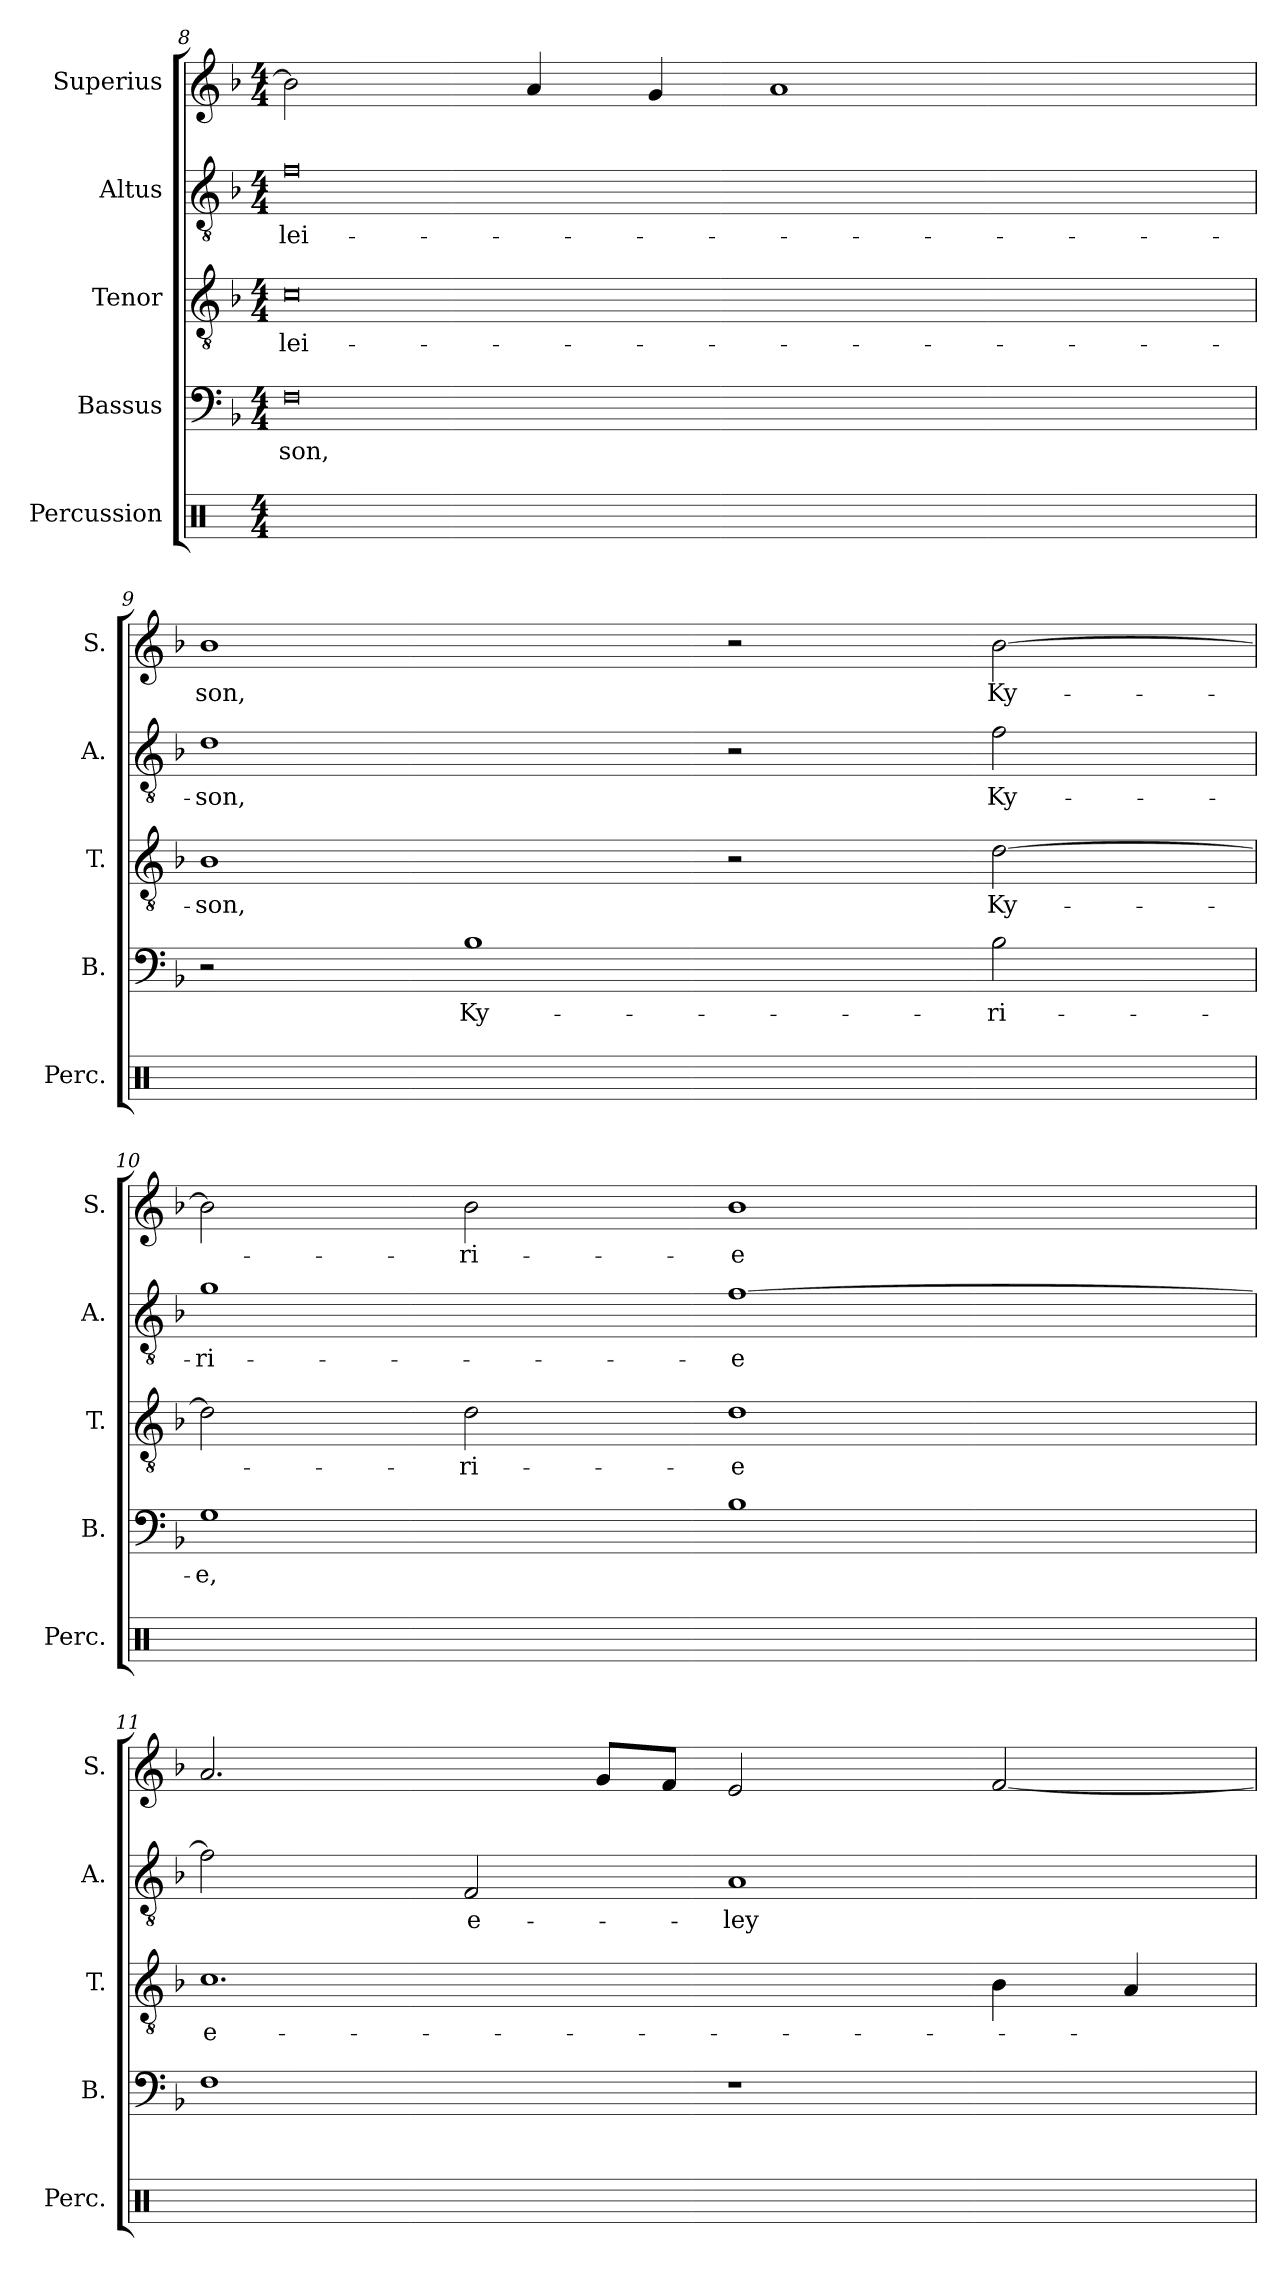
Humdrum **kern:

**kern	**kern	**text	**kern	**text	**kern	**text	**kern	**text
*part5	*part4	*part4	*part3	*part3	*part2	*part2	*part1	*part1
*staff5	*staff4	*staff4	*staff3	*staff3	*staff2	*staff2	*staff1	*staff1
*I"Percussion	*I"Bassus	*	*I"Tenor	*	*I"Altus	*	*I"Superius	*
*I'Perc.	*I'B.	*	*I'T.	*	*I'A.	*	*I'S.	*
*clefX	*clefF4	*	*clefGv2	*	*clefGv2	*	*clefG2	*
*	*	*	*ITrd7c12	*	*ITrd7c12	*	*	*
*k[]	*k[b-]	*	*k[b-]	*	*k[b-]	*	*k[b-]	*
*C:	*F:	*	*F:	*	*F:	*	*F:	*
*M4/4	*M4/4	*	*M4/4	*	*M4/4	*	*M4/4	*
=8	=8	=8	=8	=8	=8	=8	=8	=8
!	!	!LO:LY:b:color=#000000	!	!	!	!	!	!
!	!	!	!	!LO:LY:b:color=#000000	!	!	!	!
!	!	!	!	!	!	!LO:LY:b:color=#000000	!	!
16Rei/LLyy	0Fi	-son,	0Ci	-lei-	0Fi	-lei-	2b-i\]	.
16Rei/yy	.	.	.	.	.	.	.	.
16Rei/yy	.	.	.	.	.	.	.	.
16Rei/JJyy	.	.	.	.	.	.	.	.
16Rei/LLyy	.	.	.	.	.	.	.	.
16Rei/yy	.	.	.	.	.	.	.	.
16Rei/yy	.	.	.	.	.	.	.	.
16Rei/JJyy	.	.	.	.	.	.	.	.
16Rei/LLyy	.	.	.	.	.	.	4ai/	.
16Rei/yy	.	.	.	.	.	.	.	.
16Rei/yy	.	.	.	.	.	.	.	.
16Rei/JJyy	.	.	.	.	.	.	.	.
16Rei/LLyy	.	.	.	.	.	.	4gi/	.
16Rei/yy	.	.	.	.	.	.	.	.
16Rei/yy	.	.	.	.	.	.	.	.
16Rei/JJyy	.	.	.	.	.	.	.	.
16Rei/LLyy	.	.	.	.	.	.	1ai	.
16Rei/yy	.	.	.	.	.	.	.	.
16Rei/yy	.	.	.	.	.	.	.	.
16Rei/JJyy	.	.	.	.	.	.	.	.
16Rei/LLyy	.	.	.	.	.	.	.	.
16Rei/yy	.	.	.	.	.	.	.	.
16Rei/yy	.	.	.	.	.	.	.	.
16Rei/JJyy	.	.	.	.	.	.	.	.
16Rei/LLyy	.	.	.	.	.	.	.	.
16Rei/yy	.	.	.	.	.	.	.	.
16Rei/yy	.	.	.	.	.	.	.	.
16Rei/JJyy	.	.	.	.	.	.	.	.
16Rei/LLyy	.	.	.	.	.	.	.	.
16Rei/yy	.	.	.	.	.	.	.	.
16Rei/yy	.	.	.	.	.	.	.	.
16Rei/JJyy	.	.	.	.	.	.	.	.
=9	=9	=9	=9	=9	=9	=9	=9	=9
!	!	!	!	!LO:LY:b:color=#000000	!	!	!	!
!	!	!	!	!	!	!LO:LY:b:color=#000000	!	!
!	!	!	!	!	!	!	!	!LO:LY:b:color=#000000
16Rei/LLyy	2r	.	1BB-i	-son,	1Di	-son,	1b-i	-son,
16Rei/yy	.	.	.	.	.	.	.	.
16Rei/yy	.	.	.	.	.	.	.	.
16Rei/JJyy	.	.	.	.	.	.	.	.
16Rei/LLyy	.	.	.	.	.	.	.	.
16Rei/yy	.	.	.	.	.	.	.	.
16Rei/yy	.	.	.	.	.	.	.	.
16Rei/JJyy	.	.	.	.	.	.	.	.
!	!	!LO:LY:b:color=#000000	!	!	!	!	!	!
16Rei/LLyy	1B-i	Ky-	.	.	.	.	.	.
16Rei/yy	.	.	.	.	.	.	.	.
16Rei/yy	.	.	.	.	.	.	.	.
16Rei/JJyy	.	.	.	.	.	.	.	.
16Rei/LLyy	.	.	.	.	.	.	.	.
16Rei/yy	.	.	.	.	.	.	.	.
16Rei/yy	.	.	.	.	.	.	.	.
16Rei/JJyy	.	.	.	.	.	.	.	.
16Rei/LLyy	.	.	2r	.	2r	.	2r	.
16Rei/yy	.	.	.	.	.	.	.	.
16Rei/yy	.	.	.	.	.	.	.	.
16Rei/JJyy	.	.	.	.	.	.	.	.
16Rei/LLyy	.	.	.	.	.	.	.	.
16Rei/yy	.	.	.	.	.	.	.	.
16Rei/yy	.	.	.	.	.	.	.	.
16Rei/JJyy	.	.	.	.	.	.	.	.
!	!	!LO:LY:b:color=#000000	!	!	!	!	!	!
!	!	!	!	!LO:LY:b:color=#000000	!	!	!	!
!	!	!	!	!	!	!LO:LY:b:color=#000000	!	!
!	!	!	!	!	!	!	!	!LO:LY:b:color=#000000
16Rei/LLyy	2B-i\	-ri-	[>2Di\	Ky-	2Fi\	Ky-	[>2b-i\	Ky-
16Rei/yy	.	.	.	.	.	.	.	.
16Rei/yy	.	.	.	.	.	.	.	.
16Rei/JJyy	.	.	.	.	.	.	.	.
16Rei/LLyy	.	.	.	.	.	.	.	.
16Rei/yy	.	.	.	.	.	.	.	.
16Rei/yy	.	.	.	.	.	.	.	.
16Rei/JJyy	.	.	.	.	.	.	.	.
=10	=10	=10	=10	=10	=10	=10	=10	=10
!	!	!LO:LY:b:color=#000000	!	!	!	!	!	!
!	!	!	!	!	!	!LO:LY:b:color=#000000	!	!
16Rei/LLyy	1Gi	-e,	2Di\]	.	1Gi	-ri-	2b-i\]	.
16Rei/yy	.	.	.	.	.	.	.	.
16Rei/yy	.	.	.	.	.	.	.	.
16Rei/JJyy	.	.	.	.	.	.	.	.
16Rei/LLyy	.	.	.	.	.	.	.	.
16Rei/yy	.	.	.	.	.	.	.	.
16Rei/yy	.	.	.	.	.	.	.	.
16Rei/JJyy	.	.	.	.	.	.	.	.
!	!	!	!	!LO:LY:b:color=#000000	!	!	!	!
!	!	!	!	!	!	!	!	!LO:LY:b:color=#000000
16Rei/LLyy	.	.	2Di\	-ri-	.	.	2b-i\	-ri-
16Rei/yy	.	.	.	.	.	.	.	.
16Rei/yy	.	.	.	.	.	.	.	.
16Rei/JJyy	.	.	.	.	.	.	.	.
16Rei/LLyy	.	.	.	.	.	.	.	.
16Rei/yy	.	.	.	.	.	.	.	.
16Rei/yy	.	.	.	.	.	.	.	.
16Rei/JJyy	.	.	.	.	.	.	.	.
!	!	!	!	!LO:LY:b:color=#000000	!	!	!	!
!	!	!	!	!	!	!LO:LY:b:color=#000000	!	!
!	!	!	!	!	!	!	!	!LO:LY:b:color=#000000
16Rei/LLyy	1B-i	.	1Di	-e	[>1Fi	-e	1b-i	-e
16Rei/yy	.	.	.	.	.	.	.	.
16Rei/yy	.	.	.	.	.	.	.	.
16Rei/JJyy	.	.	.	.	.	.	.	.
16Rei/LLyy	.	.	.	.	.	.	.	.
16Rei/yy	.	.	.	.	.	.	.	.
16Rei/yy	.	.	.	.	.	.	.	.
16Rei/JJyy	.	.	.	.	.	.	.	.
16Rei/LLyy	.	.	.	.	.	.	.	.
16Rei/yy	.	.	.	.	.	.	.	.
16Rei/yy	.	.	.	.	.	.	.	.
16Rei/JJyy	.	.	.	.	.	.	.	.
16Rei/LLyy	.	.	.	.	.	.	.	.
16Rei/yy	.	.	.	.	.	.	.	.
16Rei/yy	.	.	.	.	.	.	.	.
16Rei/JJyy	.	.	.	.	.	.	.	.
=11	=11	=11	=11	=11	=11	=11	=11	=11
!	!	!	!	!LO:LY:b:color=#000000	!	!	!	!
16Rei/LLyy	1Fi	.	1.Ci	e-	2Fi\]	.	2.ai/	.
16Rei/yy	.	.	.	.	.	.	.	.
16Rei/yy	.	.	.	.	.	.	.	.
16Rei/JJyy	.	.	.	.	.	.	.	.
16Rei/LLyy	.	.	.	.	.	.	.	.
16Rei/yy	.	.	.	.	.	.	.	.
16Rei/yy	.	.	.	.	.	.	.	.
16Rei/JJyy	.	.	.	.	.	.	.	.
!	!	!	!	!	!	!LO:LY:b:color=#000000	!	!
16Rei/LLyy	.	.	.	.	2FFi/	e-	.	.
16Rei/yy	.	.	.	.	.	.	.	.
16Rei/yy	.	.	.	.	.	.	.	.
16Rei/JJyy	.	.	.	.	.	.	.	.
16Rei/LLyy	.	.	.	.	.	.	8gi/L	.
16Rei/yy	.	.	.	.	.	.	.	.
16Rei/yy	.	.	.	.	.	.	8fi/J	.
16Rei/JJyy	.	.	.	.	.	.	.	.
!	!	!	!	!	!	!LO:LY:b:color=#000000	!	!
16Rei/LLyy	1r	.	.	.	1AAi	-ley-	2ei/	.
16Rei/yy	.	.	.	.	.	.	.	.
16Rei/yy	.	.	.	.	.	.	.	.
16Rei/JJyy	.	.	.	.	.	.	.	.
16Rei/LLyy	.	.	.	.	.	.	.	.
16Rei/yy	.	.	.	.	.	.	.	.
16Rei/yy	.	.	.	.	.	.	.	.
16Rei/JJyy	.	.	.	.	.	.	.	.
16Rei/LLyy	.	.	4BB-i\	.	.	.	[<2fi/	.
16Rei/yy	.	.	.	.	.	.	.	.
16Rei/yy	.	.	.	.	.	.	.	.
16Rei/JJyy	.	.	.	.	.	.	.	.
16Rei/LLyy	.	.	4AAi/	.	.	.	.	.
16Rei/yy	.	.	.	.	.	.	.	.
16Rei/yy	.	.	.	.	.	.	.	.
16Rei/JJyy	.	.	.	.	.	.	.	.
=	=	=	=	=	=	=	=	=
*-	*-	*-	*-	*-	*-	*-	*-	*-
